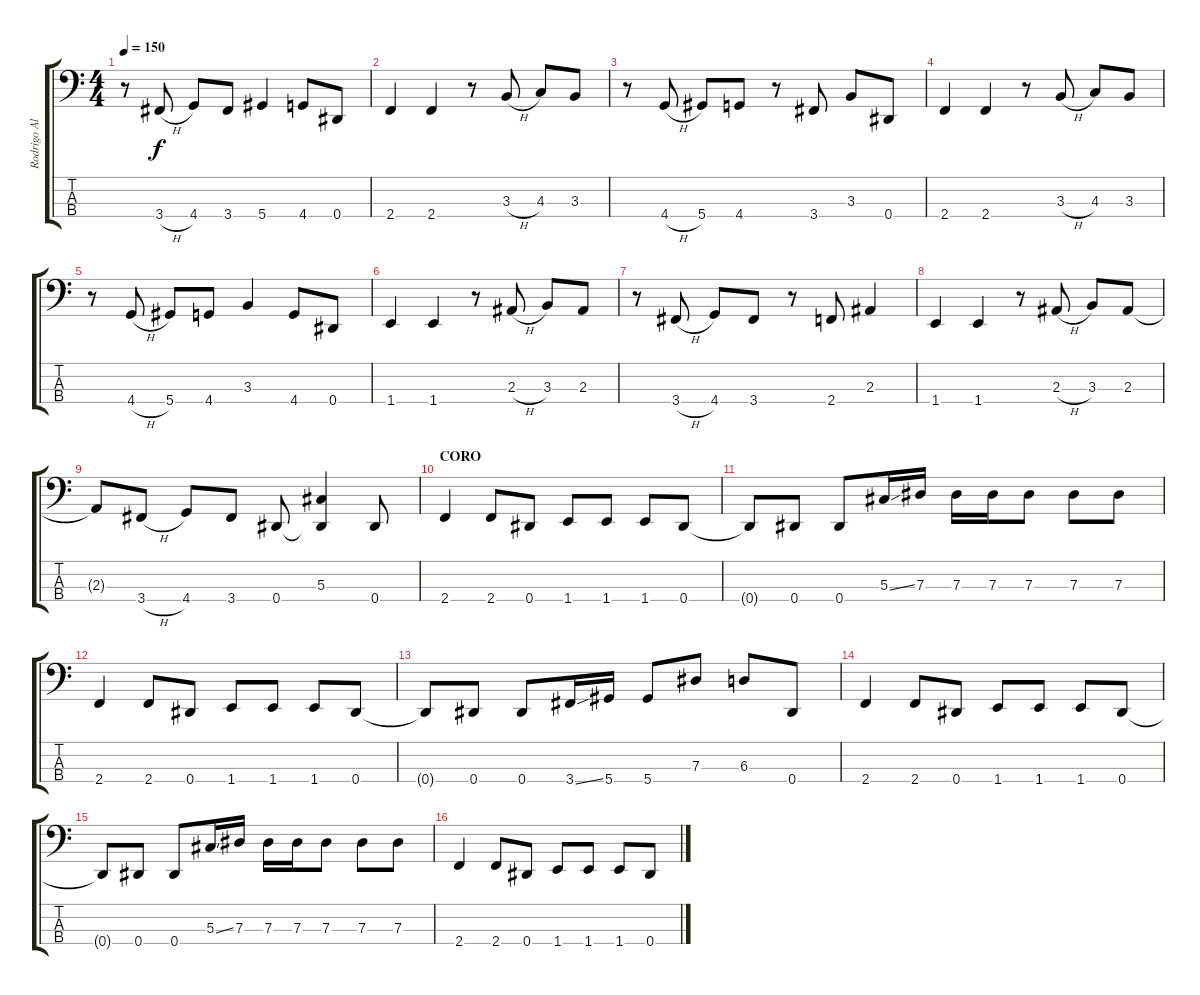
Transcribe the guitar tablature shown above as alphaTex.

\track ("Rodrigo Aljara" "Rodrigo Al") {instrument electricbasspick}
\staff {score tabs}
\tuning (Gb2 Db2 Ab1 Eb1) {hide}
\ts (4 4)
\tempo 150
\clef f4
\ks c
r.8{dy f} 3.4{h}.8 4.4.8 3.4.8 5.4.4 4.4.8 0.4.8 |
2.4.4 2.4.4 r.8 3.3{h}.8 4.3.8 3.3.8 |
r.8 4.4{h}.8 5.4.8 4.4.8 r.8 3.4.8 3.3.8 0.4.8 |
2.4.4 2.4.4 r.8 3.3{h}.8 4.3.8 3.3.8 |
r.8 4.4{h}.8 5.4.8 4.4.8 3.3.4 4.4.8 0.4.8 |
1.4.4 1.4.4 r.8 2.3{h}.8 3.3.8 2.3.8 |
r.8 3.4{h}.8 4.4.8 3.4.8 r.8 2.4.8 2.3.4 |
1.4.4 1.4.4 r.8 2.3{h}.8 3.3.8 2.3.8 |
2.3{t}.8 3.4{h}.8 4.4.8 3.4.8 0.4.8 (5.3 0.4{t}).4 0.4.8 |
\section ("" "CORO")
2.4.4 2.4.8 0.4.8 1.4.8 1.4.8 1.4.8 0.4.8 |
0.4{t}.8 0.4.8 0.4.8 5.3{ss}.16 7.3.16 7.3.16 7.3.16 7.3.8 7.3.8 7.3.8 |
2.4.4 2.4.8 0.4.8 1.4.8 1.4.8 1.4.8 0.4.8 |
0.4{t}.8 0.4.8 0.4.8 3.4{ss}.16 5.4.16 5.4.8 7.3.8 6.3.8 0.4.8 |
2.4.4 2.4.8 0.4.8 1.4.8 1.4.8 1.4.8 0.4.8 |
0.4{t}.8 0.4.8 0.4.8 5.3{ss}.16 7.3.16 7.3.16 7.3.16 7.3.8 7.3.8 7.3.8 |
2.4.4 2.4.8 0.4.8 1.4.8 1.4.8 1.4.8 0.4.8
